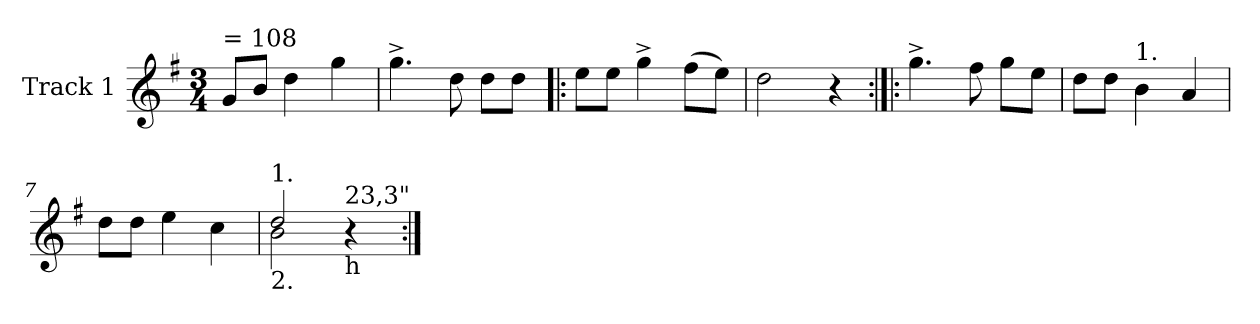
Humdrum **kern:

**kern
*part1
*staff1
*I"Track 1
*clefG2
*k[f#]
*G:
*M3/4
=1
!LO:TX:a:t== 108
8g/L
8b/J
4dd\
4gg\
=2
4.gg^>\
8dd\
8dd\L
8dd\J
=3!|:
8ee\L
8ee\J
4gg^>\
(>8ff#\L
8ee\J)
=4
2dd\
4r
!!LO:LB:g=z
=5:|!|:
4.gg^>\
8ff#\
8gg\L
8ee\J
=6
8dd\L
8dd\J
!LO:TX:a:t=1.
4b\
4a/
=7
8dd\L
8dd\J
4ee\
4cc\
=8
*^
!LO:TX:a:t=1.	!
!LO:TX:b:t=2.	!
2dd/	2b\
!LO:TX:b:t=h	!
!LO:TX:a:t=23,3"	!
4r	4ryy
*v	*v
=:|!
*-
